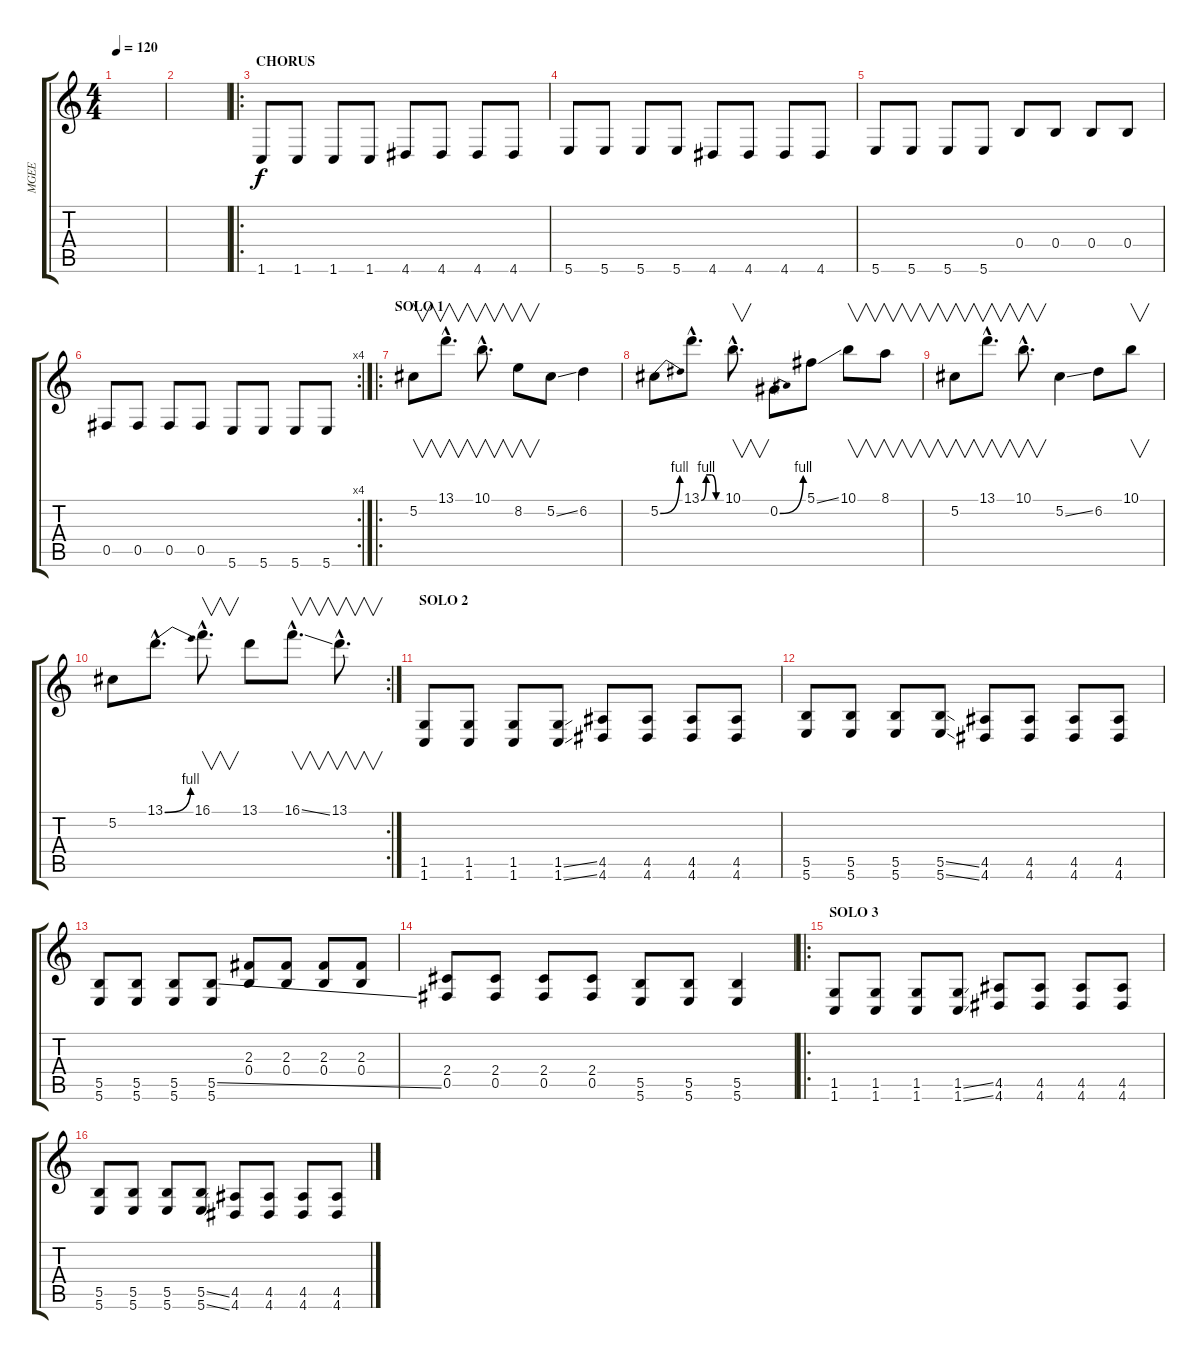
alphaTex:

\track ("MGEE" "MGEE") {instrument distortionguitar}
\staff {score tabs}
\tuning (Db4 Ab3 E3 B2 Gb2 B1) {hide}
\ts (4 4)
\tempo 120
\clef g2
\ks c
|
|
\ro
\section ("" "CHORUS")
1.6.8 1.6.8 1.6.8 1.6.8 4.6.8 4.6.8 4.6.8 4.6.8 |
5.6.8 5.6.8 5.6.8 5.6.8 4.6.8 4.6.8 4.6.8 4.6.8 |
5.6.8 5.6.8 5.6.8 5.6.8 0.4.8 0.4.8 0.4.8 0.4.8 |
\rc 4
0.5.8 0.5.8 0.5.8 0.5.8 5.6.8 5.6.8 5.6.8 5.6.8 |
\ro
\section ("" "SOLO 1")
5.2.8{v} 13.1{hac}.8{v d} 10.1{hac}.8{v d} 8.2.8{v} 5.2{ss}.8 6.2.4 |
5.2{be (bend 0 0 60 4)}.8 13.1{be (custom 0 0 15 4 30 4 45 0 60 0) hac}.8{d} 10.1{hac}.8{v d} 0.2{be (bend 0 0 60 4)}.8 5.1{ss}.8 10.1.8{v} 8.1.8{v} |
5.2.8{v} 13.1{hac}.8{v d} 10.1{hac}.8{v d} 5.2{ss}.4 6.2.8 10.1.8{v} |
\rc 2
5.2.8 13.1{be (bend 0 0 60 4) hac}.8{d} 16.1{hac}.8{v d} 13.1.8 16.1{ss hac}.8{v d} 13.1{hac}.8{v d} |
\section ("" "SOLO 2")
(1.5 1.6).8{volume 16 balance 0 instrument distortionguitar} (1.5 1.6).8 (1.5 1.6).8 (1.5{ss} 1.6{ss}).8 (4.5 4.6).8 (4.5 4.6).8 (4.5 4.6).8 (4.5 4.6).8 |
(5.5 5.6).8 (5.5 5.6).8 (5.5 5.6).8 (5.5{ss} 5.6{ss}).8 (4.5 4.6).8 (4.5 4.6).8 (4.5 4.6).8 (4.5 4.6).8 |
(5.5 5.6).8 (5.5 5.6).8 (5.5 5.6).8 (5.5{ss} 5.6).8 (2.3 0.4).8 (2.3 0.4).8 (2.3 0.4).8 (2.3 0.4).8 |
(2.4 0.5).8 (2.4 0.5).8 (2.4 0.5).8 (2.4 0.5).8 (5.5 5.6).8 (5.5 5.6).8 (5.5 5.6).4 |
\ro
\section ("" "SOLO 3")
(1.5 1.6).8{volume 16 balance 0 instrument distortionguitar} (1.5 1.6).8 (1.5 1.6).8 (1.5{ss} 1.6{ss}).8 (4.5 4.6).8 (4.5 4.6).8 (4.5 4.6).8 (4.5 4.6).8 |
(5.5 5.6).8 (5.5 5.6).8 (5.5 5.6).8 (5.5{ss} 5.6{ss}).8 (4.5 4.6).8 (4.5 4.6).8 (4.5 4.6).8 (4.5 4.6).8
